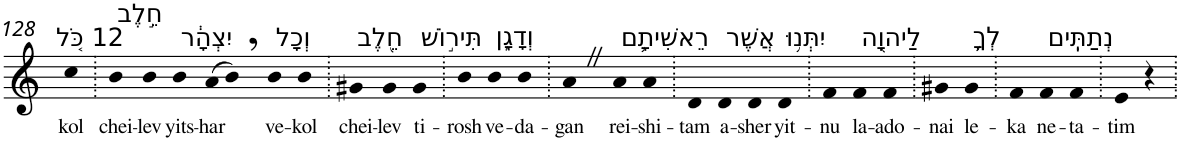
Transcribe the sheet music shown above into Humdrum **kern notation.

**kern	**text
*part1	*part1
*staff1	*staff1
*I"Piano	*
*I'Pno	*
!!LO:PB:g=z
*clefG2	*
*k[]	*
=128	=128
!LO:TX:a:t=12 כֹּ֚ל	!
!	!LO:LY:b
4cc	kol
=129.	=129.
!LO:TX:a:t=חֵ֣לֶב	!
!	!LO:LY:b
4b	chei-
!	!LO:LY:b
4b	-lev
!LO:TX:a:t=יִצְהָ֔ר	!
!	!LO:LY:b
4b	yits-
!	!LO:LY:b
(>8a	-har
8b,)	.
!LO:TX:a:t=וְכָל	!
!	!LO:LY:b
4b	ve-
!	!LO:LY:b
4b	-kol
=130.	=130.
!LO:TX:a:t=חֵ֖לֶב	!
!	!LO:LY:b
4g#X	chei-
!	!LO:LY:b
4g#	-lev
!LO:TX:a:t=תִּיר֣וֹשׁ	!
!	!LO:LY:b
4g#	ti-
=131.	=131.
!	!LO:LY:b
4b	-rosh
!LO:TX:a:t=וְדָגָ֑ן	!
!	!LO:LY:b
4b	ve-
!	!LO:LY:b
4b	-da-
=132.	=132.
!	!LO:LY:b
4aZ	-gan
!LO:TX:a:t=רֵאשִׁיתָ֛ם	!
!	!LO:LY:b
4a	rei-
!	!LO:LY:b
4a	-shi-
=133.	=133.
!	!LO:LY:b
4d	-tam
!LO:TX:a:t=אֲשֶׁר	!
!	!LO:LY:b
4d	a-
!	!LO:LY:b
4d	-sher
!LO:TX:a:t=יִתְּנ֥וּ	!
!	!LO:LY:b
4d	yit-
=134.	=134.
!	!LO:LY:b
4f	-nu
!LO:TX:a:t=לַיהוָ֖ה	!
!	!LO:LY:b
4f	la-
!	!LO:LY:b
4f	-ado-
=135.	=135.
!	!LO:LY:b
4g#X	-nai
!LO:TX:a:t=לְךָ֥	!
!	!LO:LY:b
4g#	le-
=136.	=136.
!	!LO:LY:b
4f	-ka
!LO:TX:a:t=נְתַתִּֽים	!
!	!LO:LY:b
4f	ne-
!	!LO:LY:b
4f	-ta-
=137.	=137.
!	!LO:LY:b
4e	-tim
4r	.
=.	=.
*-	*-
